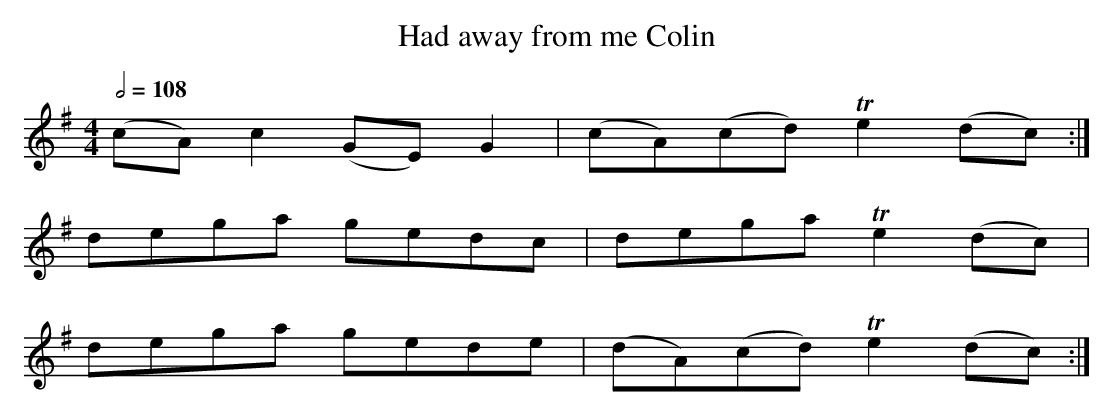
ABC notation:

X:1
T:Had away from me Colin
M:4/4
L:1/8
Q:1/2=108
K:G
(cA)c2 (GE)G2|(cA)(cd) Te2(dc):|
 dega   gedc | dega    Te2(dc) |
 dega   gede |(dA)(cd) Te2(dc):|
